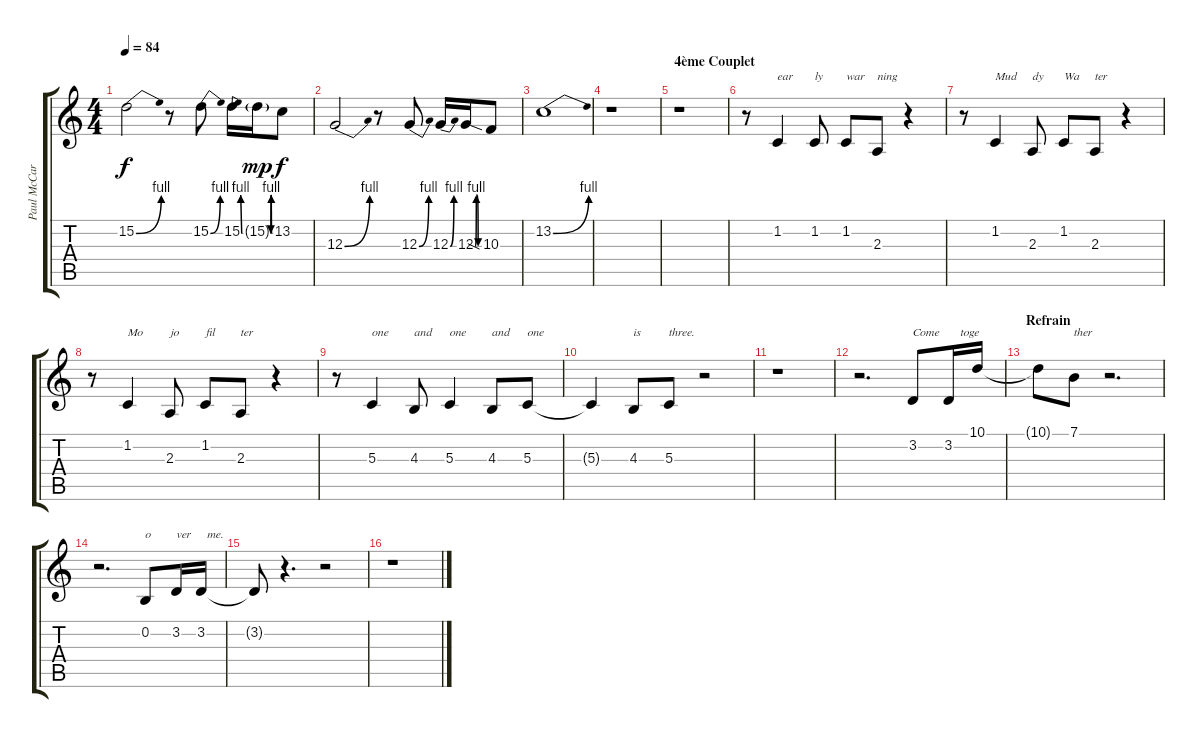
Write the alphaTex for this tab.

\track ("Paul McCartney" "Paul McCar") {instrument tenorsax}
\staff {score tabs}
\tuning (E4 B3 G3 D3 A2 E2) {hide}
\ts (4 4)
\tempo 84
\clef g2
\ks c
15.2{be (bend 0 0 60 4)}.2{dy f} r.8 15.2{be (bend 0 0 60 4)}.8 15.2{be (bend 0 0 60 4)}.16 15.2{be (custom 0 0 15 4 30 4 45 0 60 0) g}.16{dy mp} 13.2.8{dy f} |
12.3{be (bend 0 0 60 4)}.2 r.8 12.3{be (bend 0 0 60 4)}.8 12.3{be (bend 0 0 60 4)}.16 12.3{be (custom 0 0 15 4 30 4 45 0 60 0)}.16 10.3{sia}.8 |
13.2{be (bend 0 0 60 4)}.1 |
r.1 |
\section ("" "4ème Couplet")
r.1 |
r.8{volume 11 balance 7 instrument tenorsax} 1.2.4{txt "ear"} 1.2.8{txt "ly"} 1.2.8{txt "war"} 2.3.8{txt "ning"} r.4 |
r.8 1.2.4{txt "Mud"} 2.3.8{txt "dy"} 1.2.8{txt "Wa"} 2.3.8{txt "ter"} r.4 |
r.8 1.2.4{txt "Mo"} 2.3.8{txt "jo"} 1.2.8{txt "fil"} 2.3.8{txt "ter"} r.4 |
r.8 5.3.4{txt "one"} 4.3.8{txt "and"} 5.3.4{txt "one"} 4.3.8{txt "and"} 5.3.8{txt "one"} |
5.3{t}.4 4.3.8{txt "is"} 5.3.8{txt "three."} r.2 |
r.1 |
r.2{d} 3.2.8{txt "Come"} 3.2.16{txt "    toge"} 10.1.16 |
\section ("" "Refrain")
10.1{t}.8 7.1.8{txt "ther"} r.2{d} |
r.2{d} 0.2.8{txt "o"} 3.2.16{txt "ver"} 3.2.16{txt "  me."} |
3.2{t}.8 r.4{d} r.2 |
r.1
